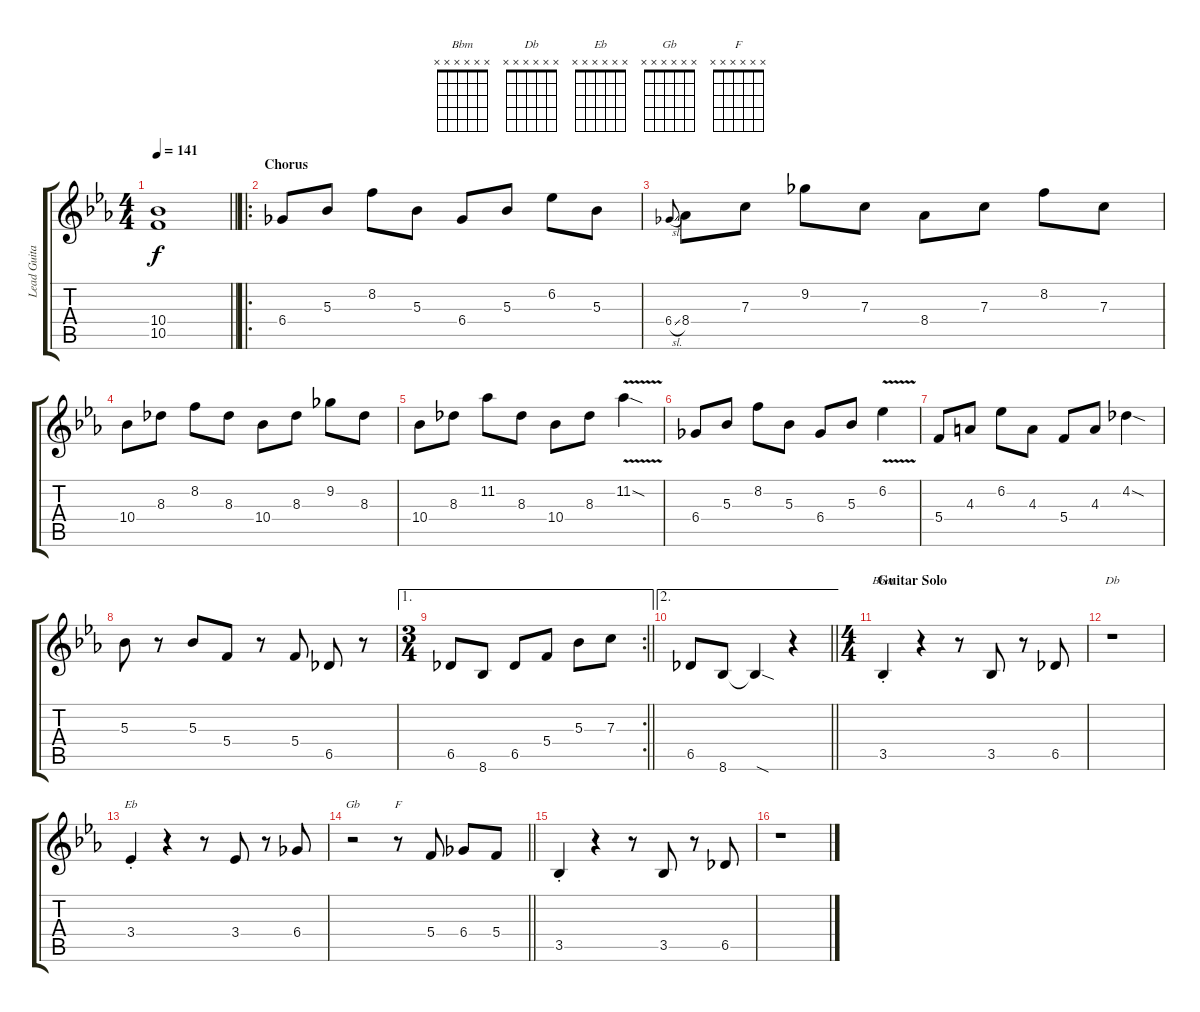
\track ("Lead Guitar" "Lead Guita") {instrument distortionguitar}
\staff {score tabs}
\tuning (D4 A3 F3 C3 G2 D2) {hide}
\chord ("Bbm" x x x x x x)
\chord ("Db" x x x x x x)
\chord ("Eb" x x x x x x)
\chord ("Gb" x x x x x x)
\chord ("F" x x x x x x)
\ts (4 4)
\tempo 141
\clef g2
\barLineRight lightlight
\ks cminor
(10.4{t} 10.5{t}).1{dy f} |
\ro
\section ("" "Chorus")
6.4.8 5.3.8 8.2.8 5.3.8 6.4.8 5.3.8 6.2.8 5.3.8 |
6.4{sl}.8{gr onbeat} 8.4.8 7.3.8 9.2.8 7.3.8 8.4.8 7.3.8 8.2.8 7.3.8 |
10.4.8 8.3.8 8.2.8 8.3.8 10.4.8 8.3.8 9.2.8 8.3.8 |
10.4.8 8.3.8 11.2.8 8.3.8 10.4.8 8.3.8 11.2{v sod}.4 |
6.4.8 5.3.8 8.2.8 5.3.8 6.4.8 5.3.8 6.2{v}.4 |
5.4.8 4.3.8 6.2.8 4.3.8 5.4.8 4.3.8 4.2{sod}.4 |
5.3.8 r.8 5.3.8 5.4.8 r.8 5.4.8 6.5.8 r.8 |
\ae 1
\rc 2
\ts (3 4)
\barLineRight lightlight
6.5.8 8.6.8 6.5.8 5.4.8 5.3.8 7.3.8 |
\ae 2
\barLineRight lightlight
6.5.8 8.6.8 8.6{sod t}.4 r.4 |
\ts (4 4)
\section ("" "Guitar Solo")
3.5{st}.4{ch "Bbm"} r.4 r.8 3.5.8 r.8 6.5.8 |
r.1{ch "Db"} |
3.4{st}.4{ch "Eb"} r.4 r.8 3.4.8 r.8 6.4.8 |
\barLineRight lightlight
r.2{ch "Gb"} r.8{ch "F"} 5.4.8 6.4.8 5.4.8 |
3.5{st}.4 r.4 r.8 3.5.8 r.8 6.5.8 |
r.1
